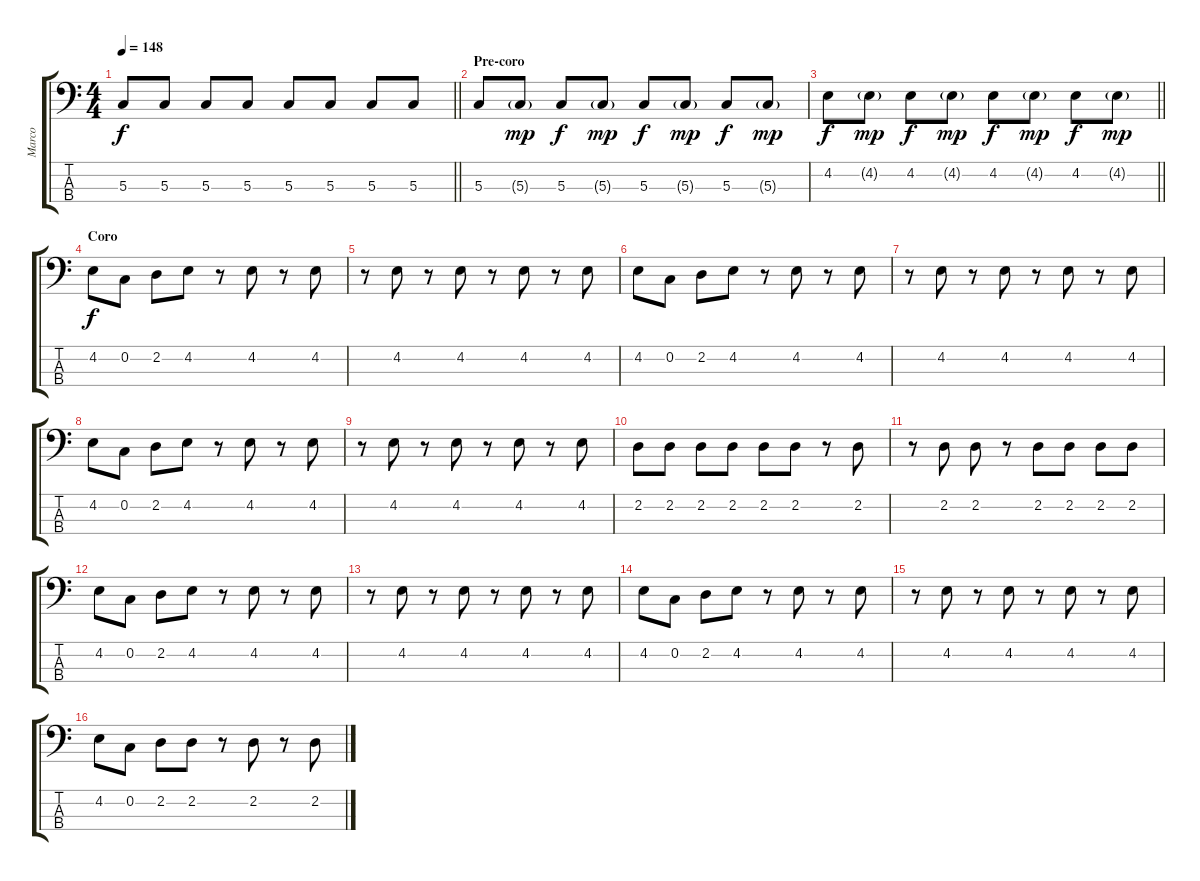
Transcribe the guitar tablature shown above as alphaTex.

\track ("Marco" "Marco") {instrument electricbasspick}
\staff {score tabs}
\tuning (F2 C2 G1 D1) {hide}
\ts (4 4)
\tempo 148
\clef f4
\barLineRight lightlight
\ks c
5.3.8{dy f} 5.3.8 5.3.8 5.3.8 5.3.8 5.3.8 5.3.8 5.3.8 |
\section ("" "Pre-coro")
5.3.8 5.3{g}.8{dy mp} 5.3.8{dy f} 5.3{g}.8{dy mp} 5.3.8{dy f} 5.3{g}.8{dy mp} 5.3.8{dy f} 5.3{g}.8{dy mp} |
\barLineRight lightlight
4.2.8{dy f} 4.2{g}.8{dy mp} 4.2.8{dy f} 4.2{g}.8{dy mp} 4.2.8{dy f} 4.2{g}.8{dy mp} 4.2.8{dy f} 4.2{g}.8{dy mp} |
\section ("" "Coro")
4.2.8{dy f} 0.2.8 2.2.8 4.2.8 r.8 4.2.8 r.8 4.2.8 |
r.8 4.2.8 r.8 4.2.8 r.8 4.2.8 r.8 4.2.8 |
4.2.8 0.2.8 2.2.8 4.2.8 r.8 4.2.8 r.8 4.2.8 |
r.8 4.2.8 r.8 4.2.8 r.8 4.2.8 r.8 4.2.8 |
4.2.8 0.2.8 2.2.8 4.2.8 r.8 4.2.8 r.8 4.2.8 |
r.8 4.2.8 r.8 4.2.8 r.8 4.2.8 r.8 4.2.8 |
2.2.8 2.2.8 2.2.8 2.2.8 2.2.8 2.2.8 r.8 2.2.8 |
r.8 2.2.8 2.2.8 r.8 2.2.8 2.2.8 2.2.8 2.2.8 |
4.2.8 0.2.8 2.2.8 4.2.8 r.8 4.2.8 r.8 4.2.8 |
r.8 4.2.8 r.8 4.2.8 r.8 4.2.8 r.8 4.2.8 |
4.2.8 0.2.8 2.2.8 4.2.8 r.8 4.2.8 r.8 4.2.8 |
r.8 4.2.8 r.8 4.2.8 r.8 4.2.8 r.8 4.2.8 |
4.2.8 0.2.8 2.2.8 2.2.8 r.8 2.2.8 r.8 2.2.8
